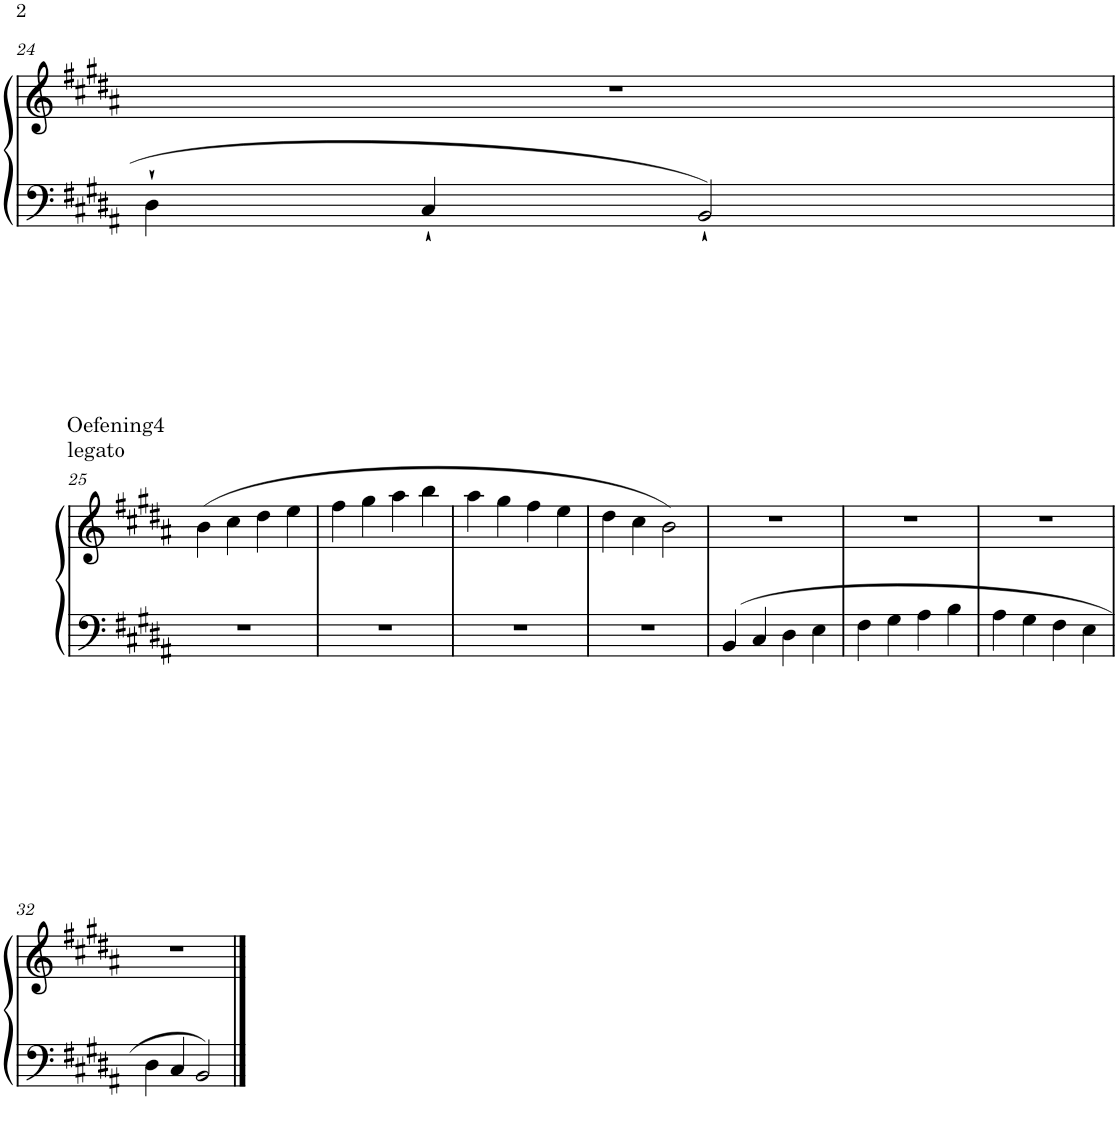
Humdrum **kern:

**kern	**kern
*part1	*part1
*staff2	*staff1
*I"Piano	*
*I'Pno.	*
!!LO:PB:g=z
*clefF4	*clefG2
*k[f#c#g#d#a#]	*k[f#c#g#d#a#]
*M4/4	*M4/4
=24	=24
4D#`\	1r
4C#`/	.
2BB`/	.
!!LO:LB:g=z
=25	=25
1r	(4b\
.	4cc#\
.	4dd#\
.	4ee\
=26	=26
1r	4ff#\
.	4gg#\
.	4aa#\
.	4bb\
=27	=27
1r	4aa#\
.	4gg#\
.	4ff#\
.	4ee\
=28	=28
1r	4dd#\
.	4cc#\
.	2b\)
=29	=29
4BB/	1r
4C#/	.
4D#\	.
4E\	.
=30	=30
4F#\	1r
4G#\	.
4A#\	.
4B\	.
=31	=31
4A#\	1r
4G#\	.
4F#\	.
4E\	.
!!LO:LB:g=z
=32	=32
4D#\	1r
4C#/	.
2BB/	.
==	==
*-	*-
